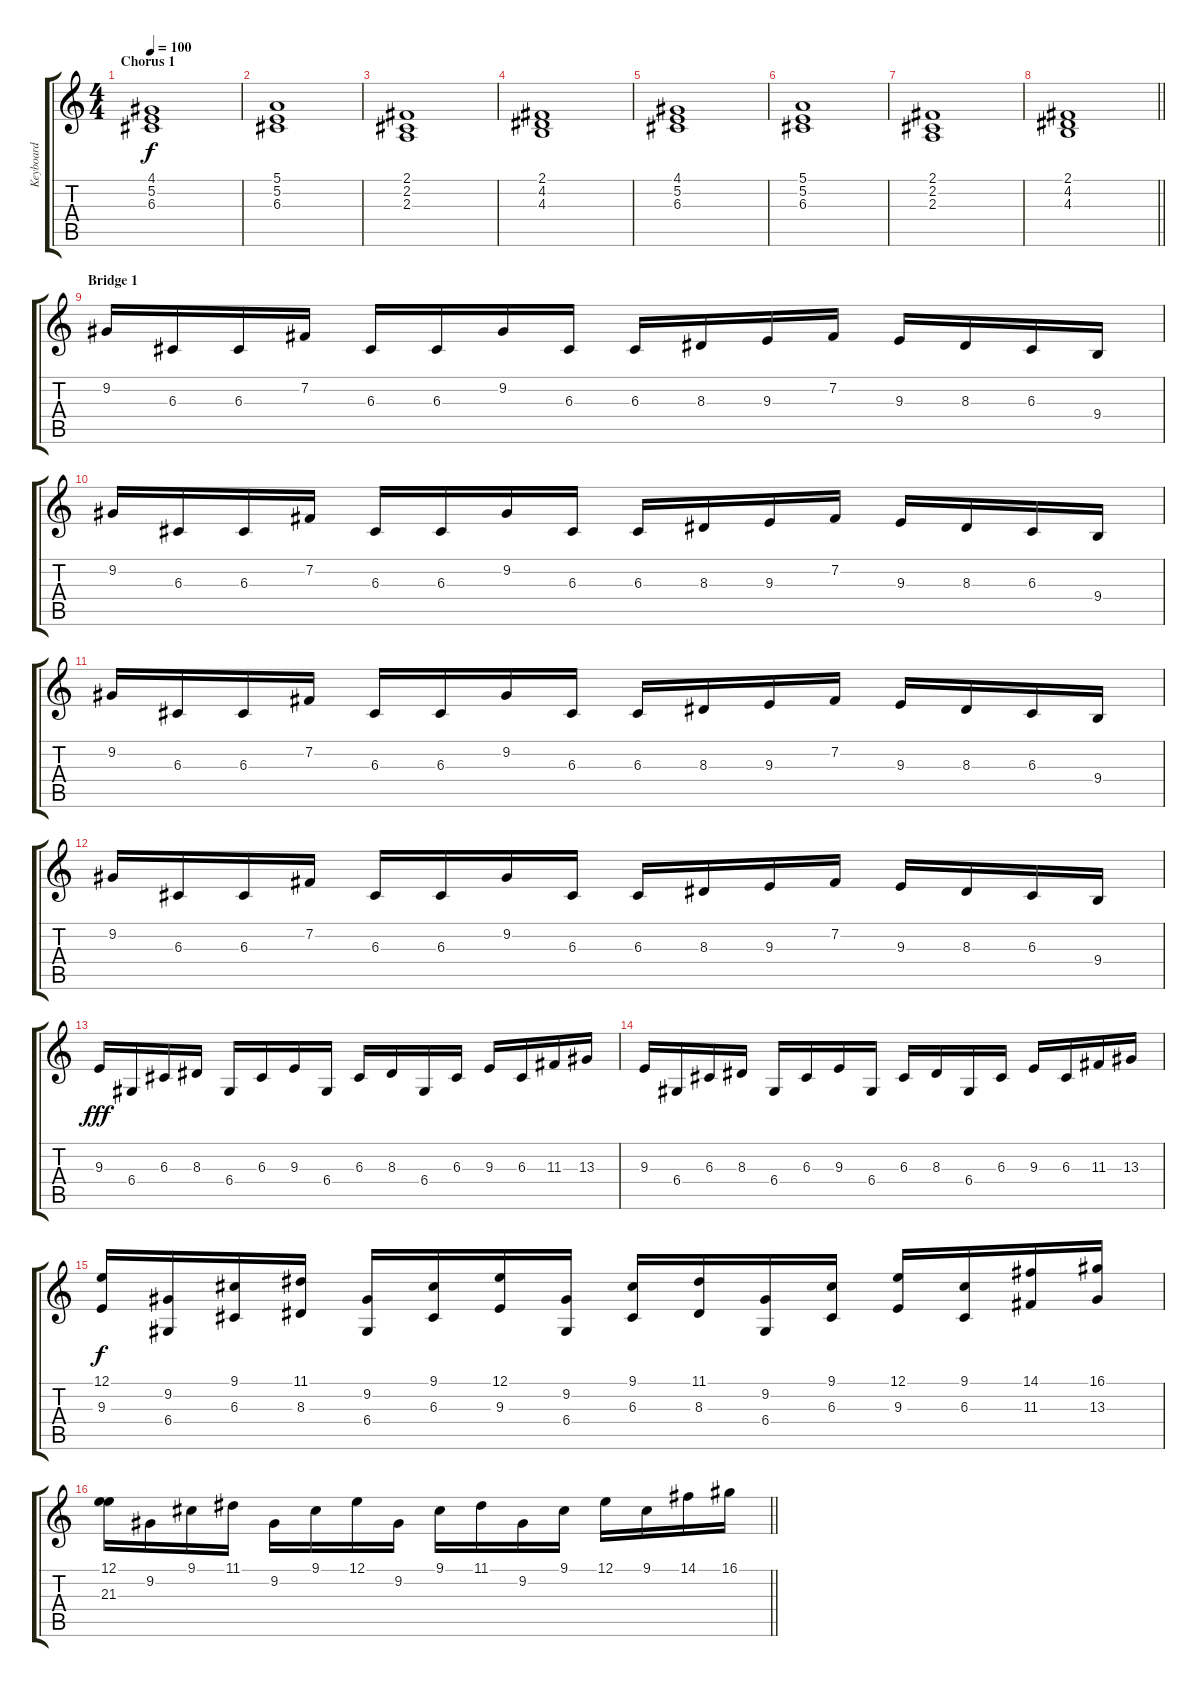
\track ("Keyboard" "Keyboard") {instrument lead4chiff}
\staff {score tabs}
\tuning (E4 B3 G3 D3 A2 E2) {hide}
\ts (4 4)
\section ("" "Chorus 1")
\tempo 100
\clef g2
\ks c
(4.1 5.2 6.3).1{dy f volume 10 instrument pad1newage} |
(5.1 5.2 6.3).1 |
(2.1 2.2 2.3).1 |
(2.1 4.2 4.3).1 |
(4.1 5.2 6.3).1 |
(5.1 5.2 6.3).1 |
(2.1 2.2 2.3).1 |
\barLineRight lightlight
(2.1 4.2 4.3).1 |
\section ("" "Bridge 1")
9.2.16{volume 16 instrument lead1square} 6.3.16 6.3.16 7.2.16 6.3.16 6.3.16 9.2.16 6.3.16 6.3.16 8.3.16 9.3.16 7.2.16 9.3.16 8.3.16 6.3.16 9.4.16 |
9.2.16 6.3.16 6.3.16 7.2.16 6.3.16 6.3.16 9.2.16 6.3.16 6.3.16 8.3.16 9.3.16 7.2.16 9.3.16 8.3.16 6.3.16 9.4.16 |
9.2.16 6.3.16 6.3.16 7.2.16 6.3.16 6.3.16 9.2.16 6.3.16 6.3.16 8.3.16 9.3.16 7.2.16 9.3.16 8.3.16 6.3.16 9.4.16 |
9.2.16 6.3.16 6.3.16 7.2.16 6.3.16 6.3.16 9.2.16 6.3.16 6.3.16 8.3.16 9.3.16 7.2.16 9.3.16 8.3.16 6.3.16 9.4.16 |
9.3.16{dy fff volume 16 instrument stringensemble1} 6.4.16 6.3.16 8.3.16 6.4.16 6.3.16 9.3.16 6.4.16 6.3.16 8.3.16 6.4.16 6.3.16 9.3.16 6.3.16 11.3.16 13.3.16 |
9.3.16 6.4.16 6.3.16 8.3.16 6.4.16 6.3.16 9.3.16 6.4.16 6.3.16 8.3.16 6.4.16 6.3.16 9.3.16 6.3.16 11.3.16 13.3.16 |
(12.1 9.3).16{dy f} (9.2 6.4).16 (9.1 6.3).16 (11.1 8.3).16 (9.2 6.4).16 (9.1 6.3).16 (12.1 9.3).16 (9.2 6.4).16 (9.1 6.3).16 (11.1 8.3).16 (9.2 6.4).16 (9.1 6.3).16 (12.1 9.3).16 (9.1 6.3).16 (14.1 11.3).16 (16.1 13.3).16 |
\barLineRight lightlight
(12.1 21.3).16 9.2.16 9.1.16 11.1.16 9.2.16 9.1.16 12.1.16 9.2.16 9.1.16 11.1.16 9.2.16 9.1.16 12.1.16 9.1.16 14.1.16 16.1.16
